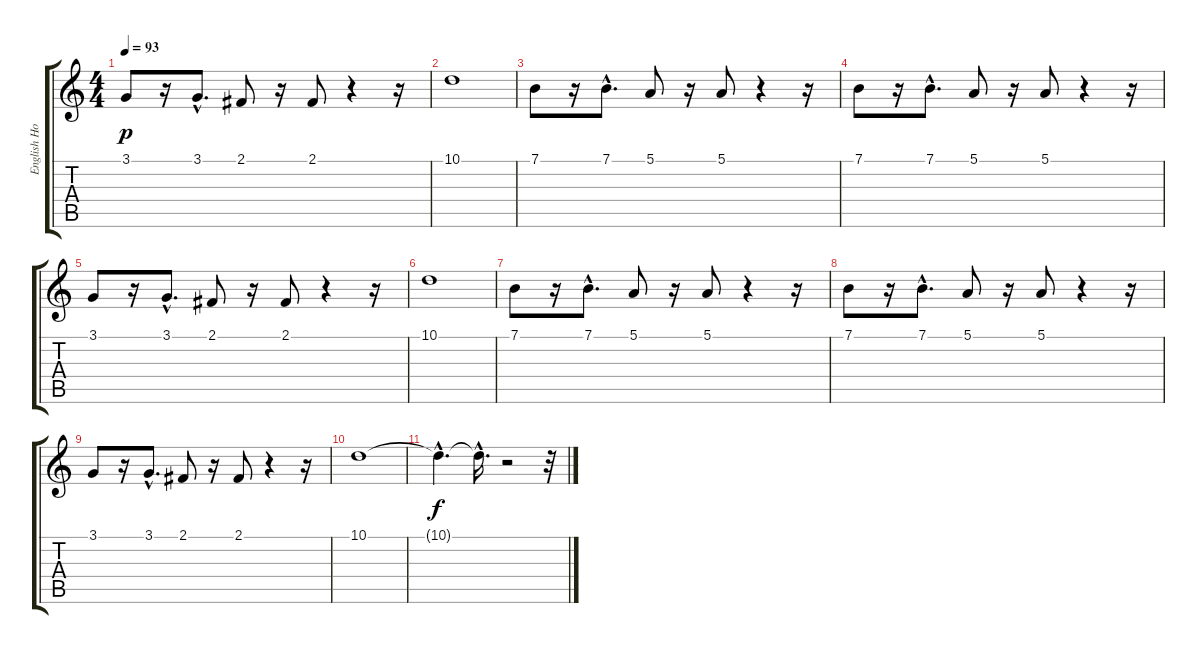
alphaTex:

\track ("English Horn" "English Ho") {instrument woodblock}
\staff {score tabs}
\tuning (E4 B3 G3 D3 A2 E2) {hide}
\ts (4 4)
\tempo 93
\clef g2
\ks c
3.1.8{dy p balance 6} r.16 3.1{hac}.8{d balance 14} 2.1.8{balance 6} r.16 2.1.8{balance 14} r.4 r.16 |
10.1.1{balance 6} |
7.1.8{balance 6} r.16 7.1{hac}.8{d balance 14} 5.1.8{balance 6} r.16 5.1.8{balance 14} r.4 r.16 |
7.1.8{balance 6} r.16 7.1{hac}.8{d balance 14} 5.1.8{balance 6} r.16 5.1.8{balance 14} r.4 r.16 |
3.1.8{balance 6} r.16 3.1{hac}.8{d balance 14} 2.1.8{balance 6} r.16 2.1.8{balance 14} r.4 r.16 |
10.1.1{balance 6} |
7.1.8{balance 6} r.16 7.1{hac}.8{d balance 14} 5.1.8{balance 6} r.16 5.1.8{balance 14} r.4 r.16 |
7.1.8{balance 6} r.16 7.1{hac}.8{d balance 14} 5.1.8{balance 6} r.16 5.1.8{balance 14} r.4 r.16 |
3.1.8{balance 6} r.16 3.1{hac}.8{d balance 14} 2.1.8{balance 6} r.16 2.1.8{balance 14} r.4 r.16 |
10.1.1{balance 6} |
10.1{hac t}.4{d dy f} 10.1{hac t}.16{d} r.2 r.32
